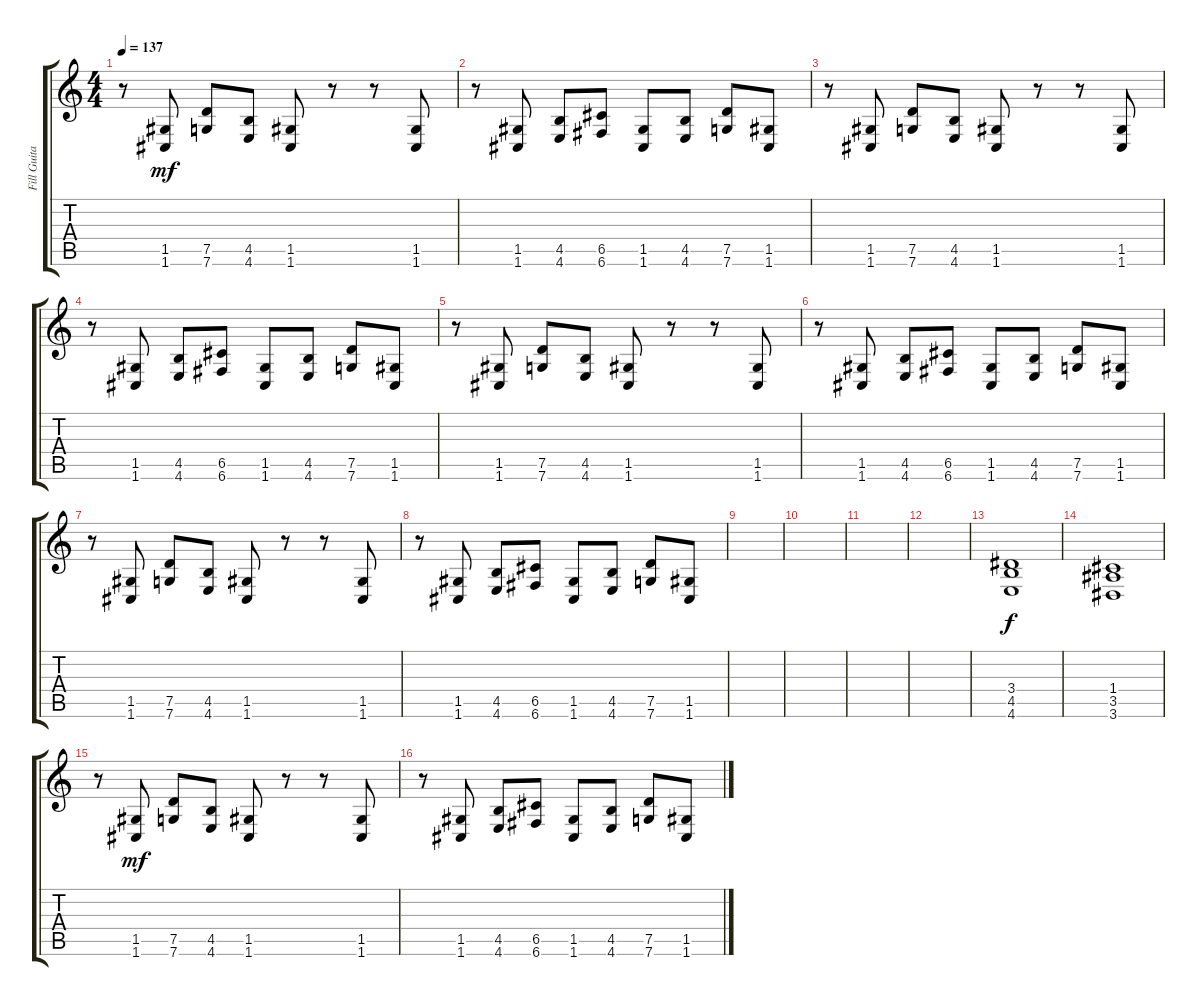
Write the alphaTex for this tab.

\track ("Fill Guitar" "Fill Guita") {instrument overdrivenguitar}
\staff {score tabs}
\tuning (D4 A3 F3 C3 G2 C2) {hide}
\ts (4 4)
\tempo 137
\clef g2
\ks c
r.8{dy f} (1.5 1.6).8{dy mf} (7.5 7.6).8 (4.5 4.6).8 (1.5 1.6).8 r.8 r.8 (1.5 1.6).8 |
r.8 (1.5 1.6).8 (4.5 4.6).8 (6.5 6.6).8 (1.5 1.6).8 (4.5 4.6).8 (7.5 7.6).8 (1.5 1.6).8 |
r.8 (1.5 1.6).8 (7.5 7.6).8 (4.5 4.6).8 (1.5 1.6).8 r.8 r.8 (1.5 1.6).8 |
r.8 (1.5 1.6).8 (4.5 4.6).8 (6.5 6.6).8 (1.5 1.6).8 (4.5 4.6).8 (7.5 7.6).8 (1.5 1.6).8 |
r.8 (1.5 1.6).8 (7.5 7.6).8 (4.5 4.6).8 (1.5 1.6).8 r.8 r.8 (1.5 1.6).8 |
r.8 (1.5 1.6).8 (4.5 4.6).8 (6.5 6.6).8 (1.5 1.6).8 (4.5 4.6).8 (7.5 7.6).8 (1.5 1.6).8 |
r.8 (1.5 1.6).8 (7.5 7.6).8 (4.5 4.6).8 (1.5 1.6).8 r.8 r.8 (1.5 1.6).8 |
r.8 (1.5 1.6).8 (4.5 4.6).8 (6.5 6.6).8 (1.5 1.6).8 (4.5 4.6).8 (7.5 7.6).8 (1.5 1.6).8 |
|
|
|
|
(3.4 4.5 4.6).1{dy f} |
(1.4 3.5 3.6).1 |
r.8 (1.5 1.6).8{dy mf} (7.5 7.6).8 (4.5 4.6).8 (1.5 1.6).8 r.8 r.8 (1.5 1.6).8 |
r.8 (1.5 1.6).8 (4.5 4.6).8 (6.5 6.6).8 (1.5 1.6).8 (4.5 4.6).8 (7.5 7.6).8 (1.5 1.6).8
